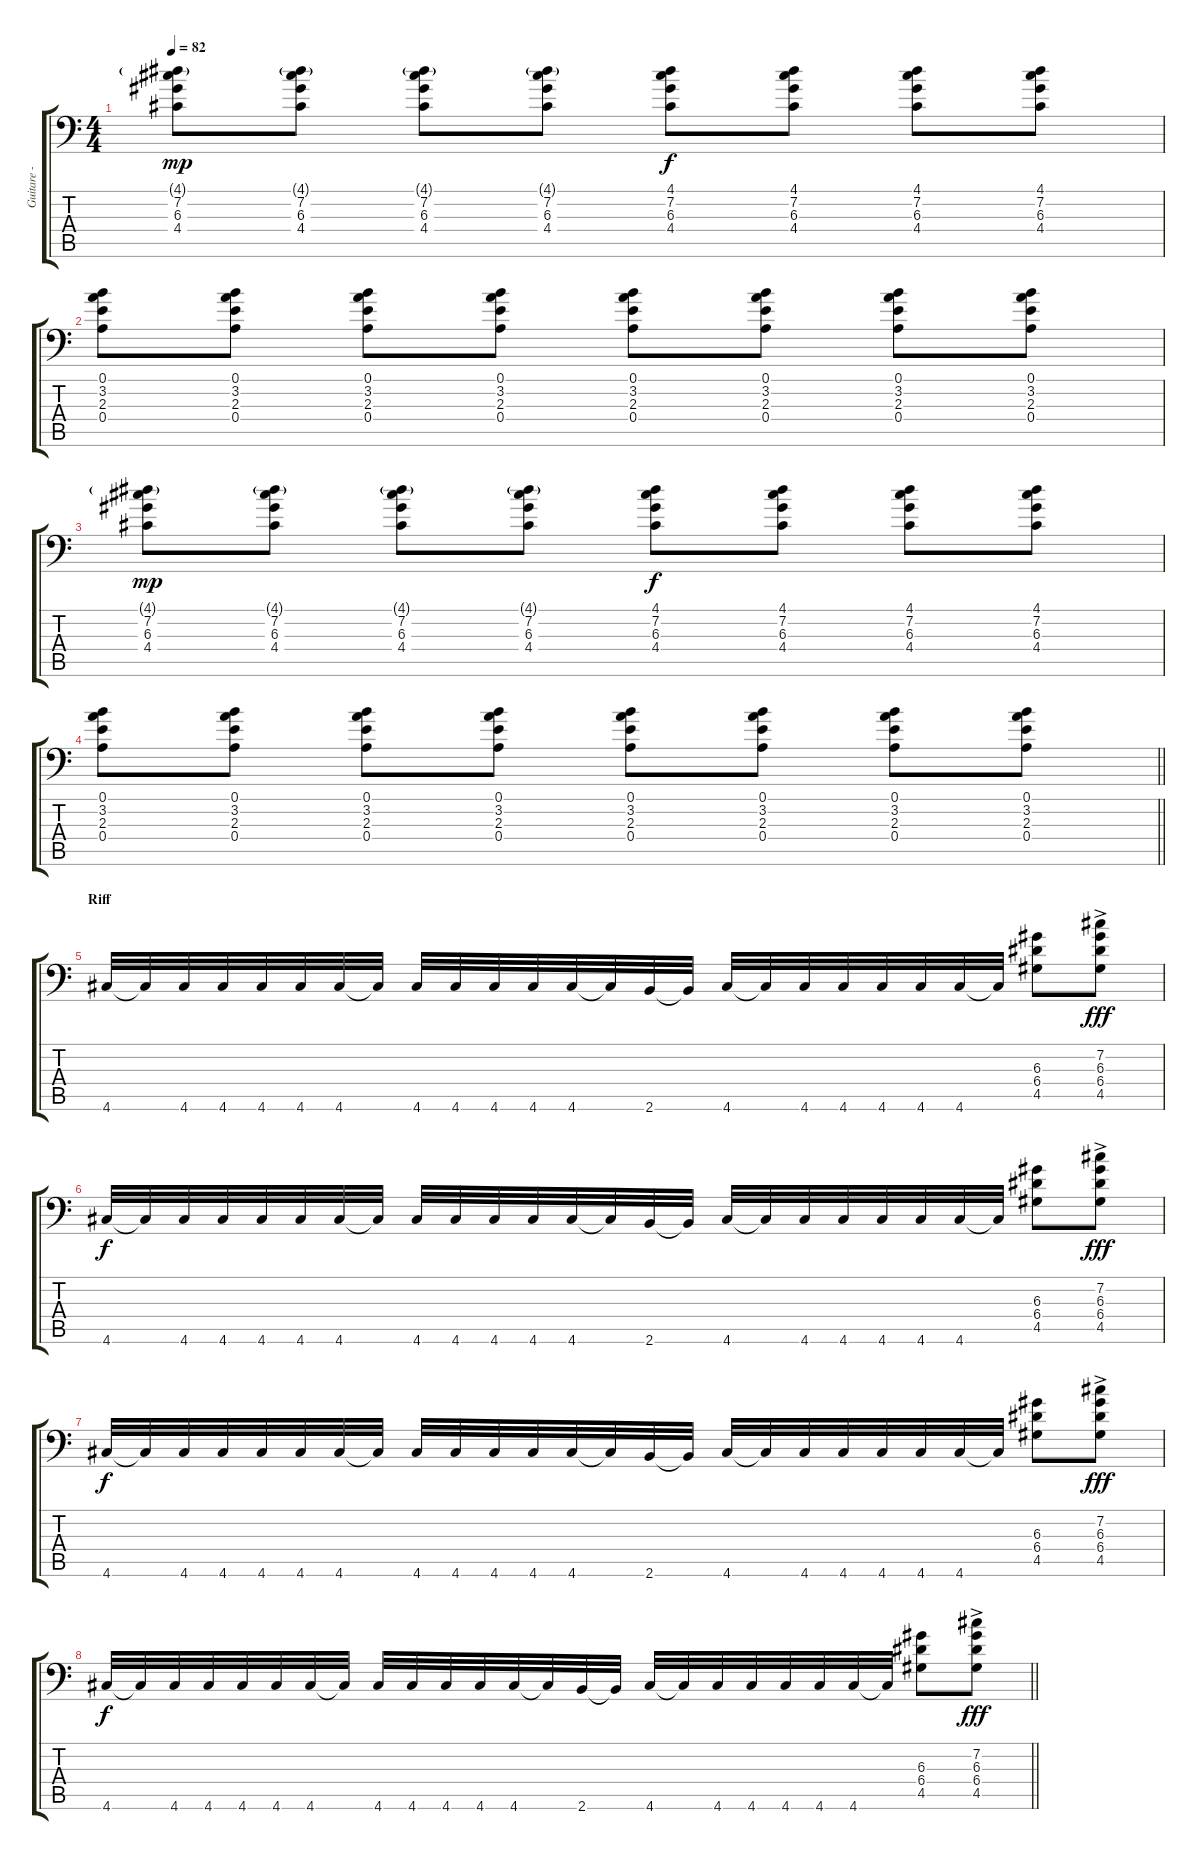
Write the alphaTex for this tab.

\track ("Guitare - left (Erik)" "Guitare - ") {instrument overdrivenguitar}
\staff {score tabs}
\tuning (B3 Gb3 D3 A2 E2 A1) {hide}
\ts (4 4)
\tempo 82
\clef f4
\ks c
(4.1{g} 7.2 6.3 4.4).8{dy mp} (4.1{g} 7.2 6.3 4.4).8 (4.1{g} 7.2 6.3 4.4).8 (4.1{g} 7.2 6.3 4.4).8 (4.1 7.2 6.3 4.4).8{dy f} (4.1 7.2 6.3 4.4).8 (4.1 7.2 6.3 4.4).8 (4.1 7.2 6.3 4.4).8 |
(0.1 3.2 2.3 0.4).8 (0.1 3.2 2.3 0.4).8 (0.1 3.2 2.3 0.4).8 (0.1 3.2 2.3 0.4).8 (0.1 3.2 2.3 0.4).8 (0.1 3.2 2.3 0.4).8 (0.1 3.2 2.3 0.4).8 (0.1 3.2 2.3 0.4).8 |
(4.1{g} 7.2 6.3 4.4).8{dy mp} (4.1{g} 7.2 6.3 4.4).8 (4.1{g} 7.2 6.3 4.4).8 (4.1{g} 7.2 6.3 4.4).8 (4.1 7.2 6.3 4.4).8{dy f} (4.1 7.2 6.3 4.4).8 (4.1 7.2 6.3 4.4).8 (4.1 7.2 6.3 4.4).8 |
\barLineRight lightlight
(0.1 3.2 2.3 0.4).8 (0.1 3.2 2.3 0.4).8 (0.1 3.2 2.3 0.4).8 (0.1 3.2 2.3 0.4).8 (0.1 3.2 2.3 0.4).8 (0.1 3.2 2.3 0.4).8 (0.1 3.2 2.3 0.4).8 (0.1 3.2 2.3 0.4).8 |
\section ("" "Riff")
4.6.32 4.6{t}.32 4.6.32 4.6.32 4.6.32 4.6.32 4.6.32 4.6{t}.32 4.6.32 4.6.32 4.6.32 4.6.32 4.6.32 4.6{t}.32 2.6.32 2.6{t}.32 4.6.32 4.6{t}.32 4.6.32 4.6.32 4.6.32 4.6.32 4.6.32 4.6{t}.32 (6.3 6.4 4.5).8 (7.2{ac} 6.3 6.4 4.5).8{dy fff} |
4.6.32{dy f} 4.6{t}.32 4.6.32 4.6.32 4.6.32 4.6.32 4.6.32 4.6{t}.32 4.6.32 4.6.32 4.6.32 4.6.32 4.6.32 4.6{t}.32 2.6.32 2.6{t}.32 4.6.32 4.6{t}.32 4.6.32 4.6.32 4.6.32 4.6.32 4.6.32 4.6{t}.32 (6.3 6.4 4.5).8 (7.2{ac} 6.3 6.4 4.5).8{dy fff} |
4.6.32{dy f} 4.6{t}.32 4.6.32 4.6.32 4.6.32 4.6.32 4.6.32 4.6{t}.32 4.6.32 4.6.32 4.6.32 4.6.32 4.6.32 4.6{t}.32 2.6.32 2.6{t}.32 4.6.32 4.6{t}.32 4.6.32 4.6.32 4.6.32 4.6.32 4.6.32 4.6{t}.32 (6.3 6.4 4.5).8 (7.2{ac} 6.3 6.4 4.5).8{dy fff} |
\barLineRight lightlight
4.6.32{dy f} 4.6{t}.32 4.6.32 4.6.32 4.6.32 4.6.32 4.6.32 4.6{t}.32 4.6.32 4.6.32 4.6.32 4.6.32 4.6.32 4.6{t}.32 2.6.32 2.6{t}.32 4.6.32 4.6{t}.32 4.6.32 4.6.32 4.6.32 4.6.32 4.6.32 4.6{t}.32 (6.3 6.4 4.5).8 (7.2{ac} 6.3 6.4 4.5).8{dy fff}
